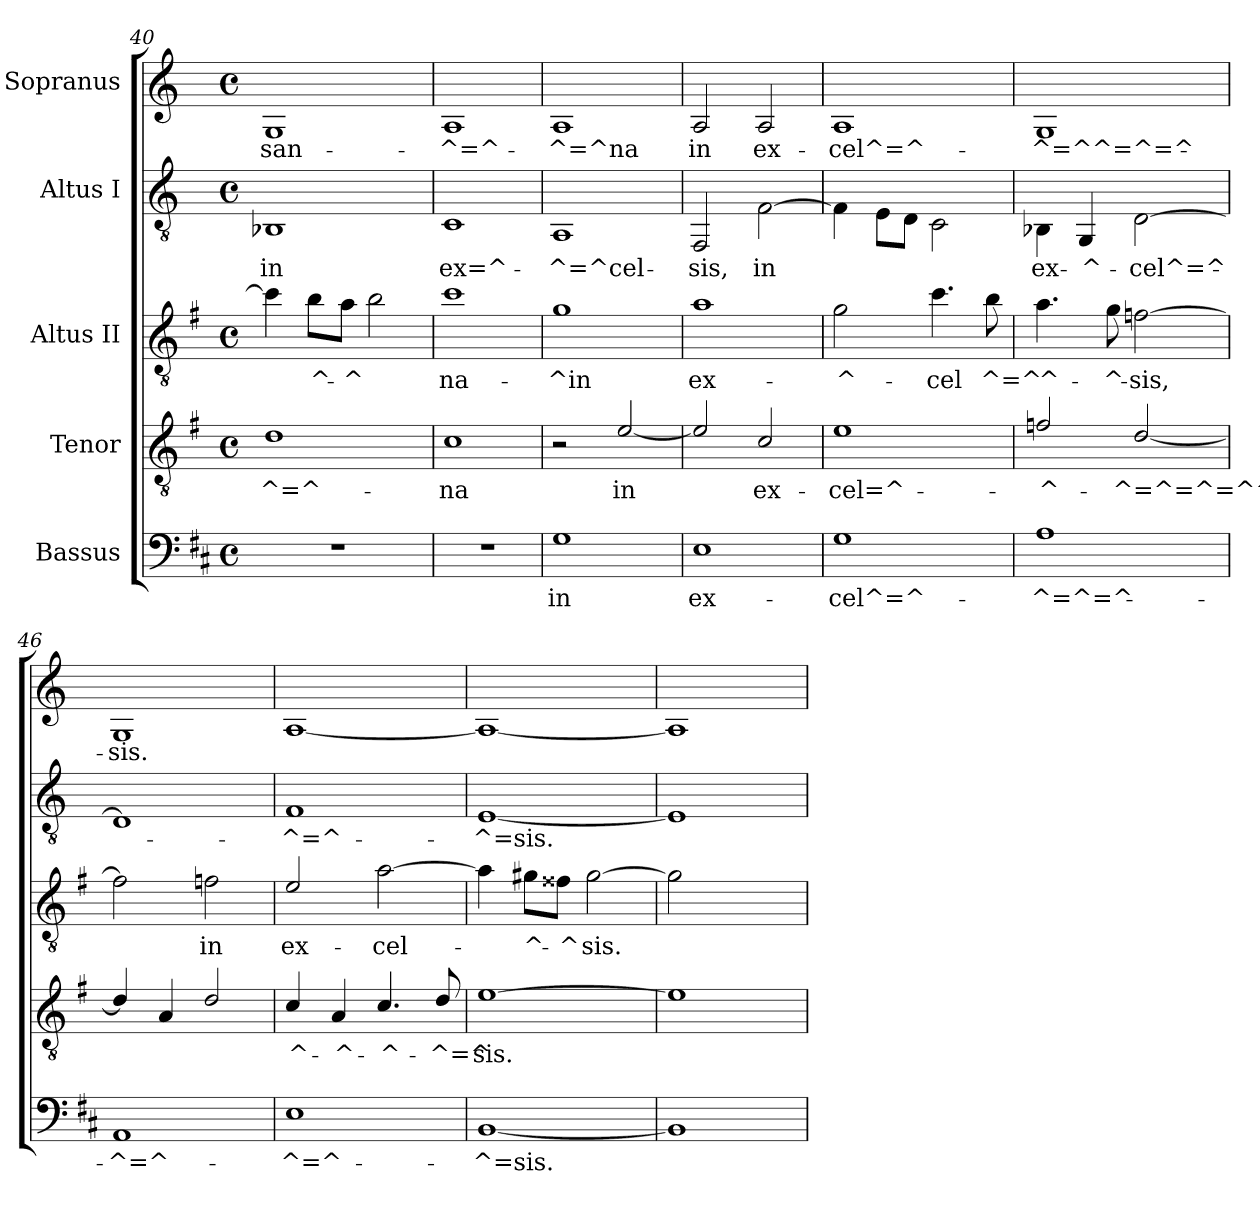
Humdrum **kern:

**kern	**text	**kern	**text	**kern	**text	**kern	**text	**kern	**text
*part5	*part5	*part4	*part4	*part3	*part3	*part2	*part2	*part1	*part1
*staff5	*staff5	*staff4	*staff4	*staff3	*staff3	*staff2	*staff2	*staff1	*staff1
*I"Bassus	*	*I"Tenor	*	*I"Altus II	*	*I"Altus I	*	*I"Sopranus	*
*clefF4	*	*clefGv2	*	*clefGv2	*	*clefGv2	*	*clefG2	*
*ITrd1c2	*	*ITrd4c7	*	*ITrd4c7	*	*ITrd-7c-12	*	*ITrd-7c-12	*
*k[]	*	*k[]	*	*k[]	*	*k[]	*	*k[]	*
*C:	*	*C:	*	*C:	*	*C:	*	*C:	*
*M4/4	*	*M4/4	*	*M4/4	*	*M4/4	*	*M4/4	*
*met(c)	*	*met(c)	*	*met(c)	*	*met(c)	*	*met(c)	*
=40	=40	=40	=40	=40	=40	=40	=40	=40	=40
!	!	!	!LO:LY:b	!	!	!	!LO:LY:b	!	!LO:LY:b
1r	.	1G	-^=^-	4f\]	.	1B-X	in	1g	-san-
!	!	!	!	!	!LO:LY:b	!	!	!	!
.	.	.	.	8e\L	-^-	.	.	.	.
!	!	!	!	!	!LO:LY:b	!	!	!	!
.	.	.	.	8d\J	-^	.	.	.	.
.	.	.	.	2e\	.	.	.	.	.
=41	=41	=41	=41	=41	=41	=41	=41	=41	=41
!	!	!	!LO:LY:b	!	!LO:LY:b	!	!LO:LY:b	!	!LO:LY:b
1r	.	1F	-na	1f	na-	1c	ex=^-	1a	-^=^-
!!LO:LB:g=z
=42	=42	=42	=42	=42	=42	=42	=42	=42	=42
!	!LO:LY:b	!	!	!	!LO:LY:b	!	!LO:LY:b	!	!LO:LY:b
1F	in	2r	.	1c	-^in	1A	-^=^cel-	1a	-^=^na
!	!	!	!LO:LY:b	!	!	!	!	!	!
.	.	[<2A/	in	.	.	.	.	.	.
=43	=43	=43	=43	=43	=43	=43	=43	=43	=43
!	!LO:LY:b	!	!	!	!LO:LY:b	!	!LO:LY:b	!	!LO:LY:b
1D	ex-	2A/]	.	1d	ex-	2F/	-sis,	2a/	in
!	!	!	!LO:LY:b	!	!	!	!LO:LY:b	!	!LO:LY:b
.	.	2F/	ex-	.	.	[>2f\	in	2a/	ex-
=44	=44	=44	=44	=44	=44	=44	=44	=44	=44
!	!LO:LY:b	!	!LO:LY:b	!	!LO:LY:b	!	!	!	!LO:LY:b
1F	-cel^=^-	1A	-cel=^-	2c\	-^-	4f\]	.	1a	-cel^=^-
.	.	.	.	.	.	8e\L	.	.	.
.	.	.	.	.	.	8d\J	.	.	.
!	!	!	!	!	!LO:LY:b	!	!	!	!
.	.	.	.	4.f\	-cel	2c\	.	.	.
!	!	!	!	!	!LO:LY:b	!	!	!	!
.	.	.	.	8e\	^=^	.	.	.	.
=45	=45	=45	=45	=45	=45	=45	=45	=45	=45
!	!LO:LY:b	!	!LO:LY:b	!	!LO:LY:b	!	!LO:LY:b	!	!LO:LY:b
1G	-^=^=^-	2B-X/	-^-	4.d\	^-	4B-X\	ex-	1g	-^=^^=^=^-
!	!	!	!	!	!	!	!LO:LY:b	!	!
.	.	.	.	.	.	4G/	-^-	.	.
!	!	!	!	!	!LO:LY:b	!	!	!	!
.	.	.	.	8c\	-^-	.	.	.	.
!	!	!	!LO:LY:b	!	!LO:LY:b	!	!LO:LY:b	!	!
.	.	[<2G/	-^=^=^=^^=^	[>2B-X\	-sis,	[>2d\	-cel^=^-	.	.
=46	=46	=46	=46	=46	=46	=46	=46	=46	=46
!	!LO:LY:b	!	!	!	!	!	!	!	!LO:LY:b
1GG	-^=^-	4G/]	.	2B-\]	.	1d]	.	1g	-sis.
.	.	4D/	.	.	.	.	.	.	.
!	!	!	!	!	!LO:LY:b	!	!	!	!
.	.	2G/	.	2B-X\	in	.	.	.	.
=47	=47	=47	=47	=47	=47	=47	=47	=47	=47
!	!LO:LY:b	!	!LO:LY:b	!	!LO:LY:b	!	!LO:LY:b	!	!
1D	-^=^-	4F/	^-	2A/	ex-	1f	-^=^-	[<1a	.
!	!	!	!LO:LY:b	!	!	!	!	!	!
.	.	4D/	-^-	.	.	.	.	.	.
!	!	!	!LO:LY:b	!	!LO:LY:b	!	!	!	!
.	.	4.F/	-^-	[>2d\	-cel-	.	.	.	.
!	!	!	!LO:LY:b	!	!	!	!	!	!
.	.	8G/	-^=^	.	.	.	.	.	.
=48	=48	=48	=48	=48	=48	=48	=48	=48	=48
!	!LO:LY:b	!	!LO:LY:b	!	!	!	!LO:LY:b	!	!
[<1AA	-^=sis.	[<1A	sis.	4d\]	.	[>1e	-^=sis.	1a_	.
!	!	!	!	!	!LO:LY:b	!	!	!	!
.	.	.	.	8c#X\L	-^-	.	.	.	.
!	!	!	!	!	!LO:LY:b	!	!	!	!
.	.	.	.	8B#X\J	-^	.	.	.	.
!	!	!	!	!	!LO:LY:b	!	!	!	!
.	.	.	.	[>2c#\	sis.	.	.	.	.
!!LO:LB:g=z
=49	=49	=49	=49	=49	=49	=49	=49	=49	=49
1AA]	.	1A]	.	2c#\]	.	1e]	.	1a]	.
.	.	.	.	2ryy	.	.	.	.	.
=	=	=	=	=	=	=	=	=	=
*-	*-	*-	*-	*-	*-	*-	*-	*-	*-
